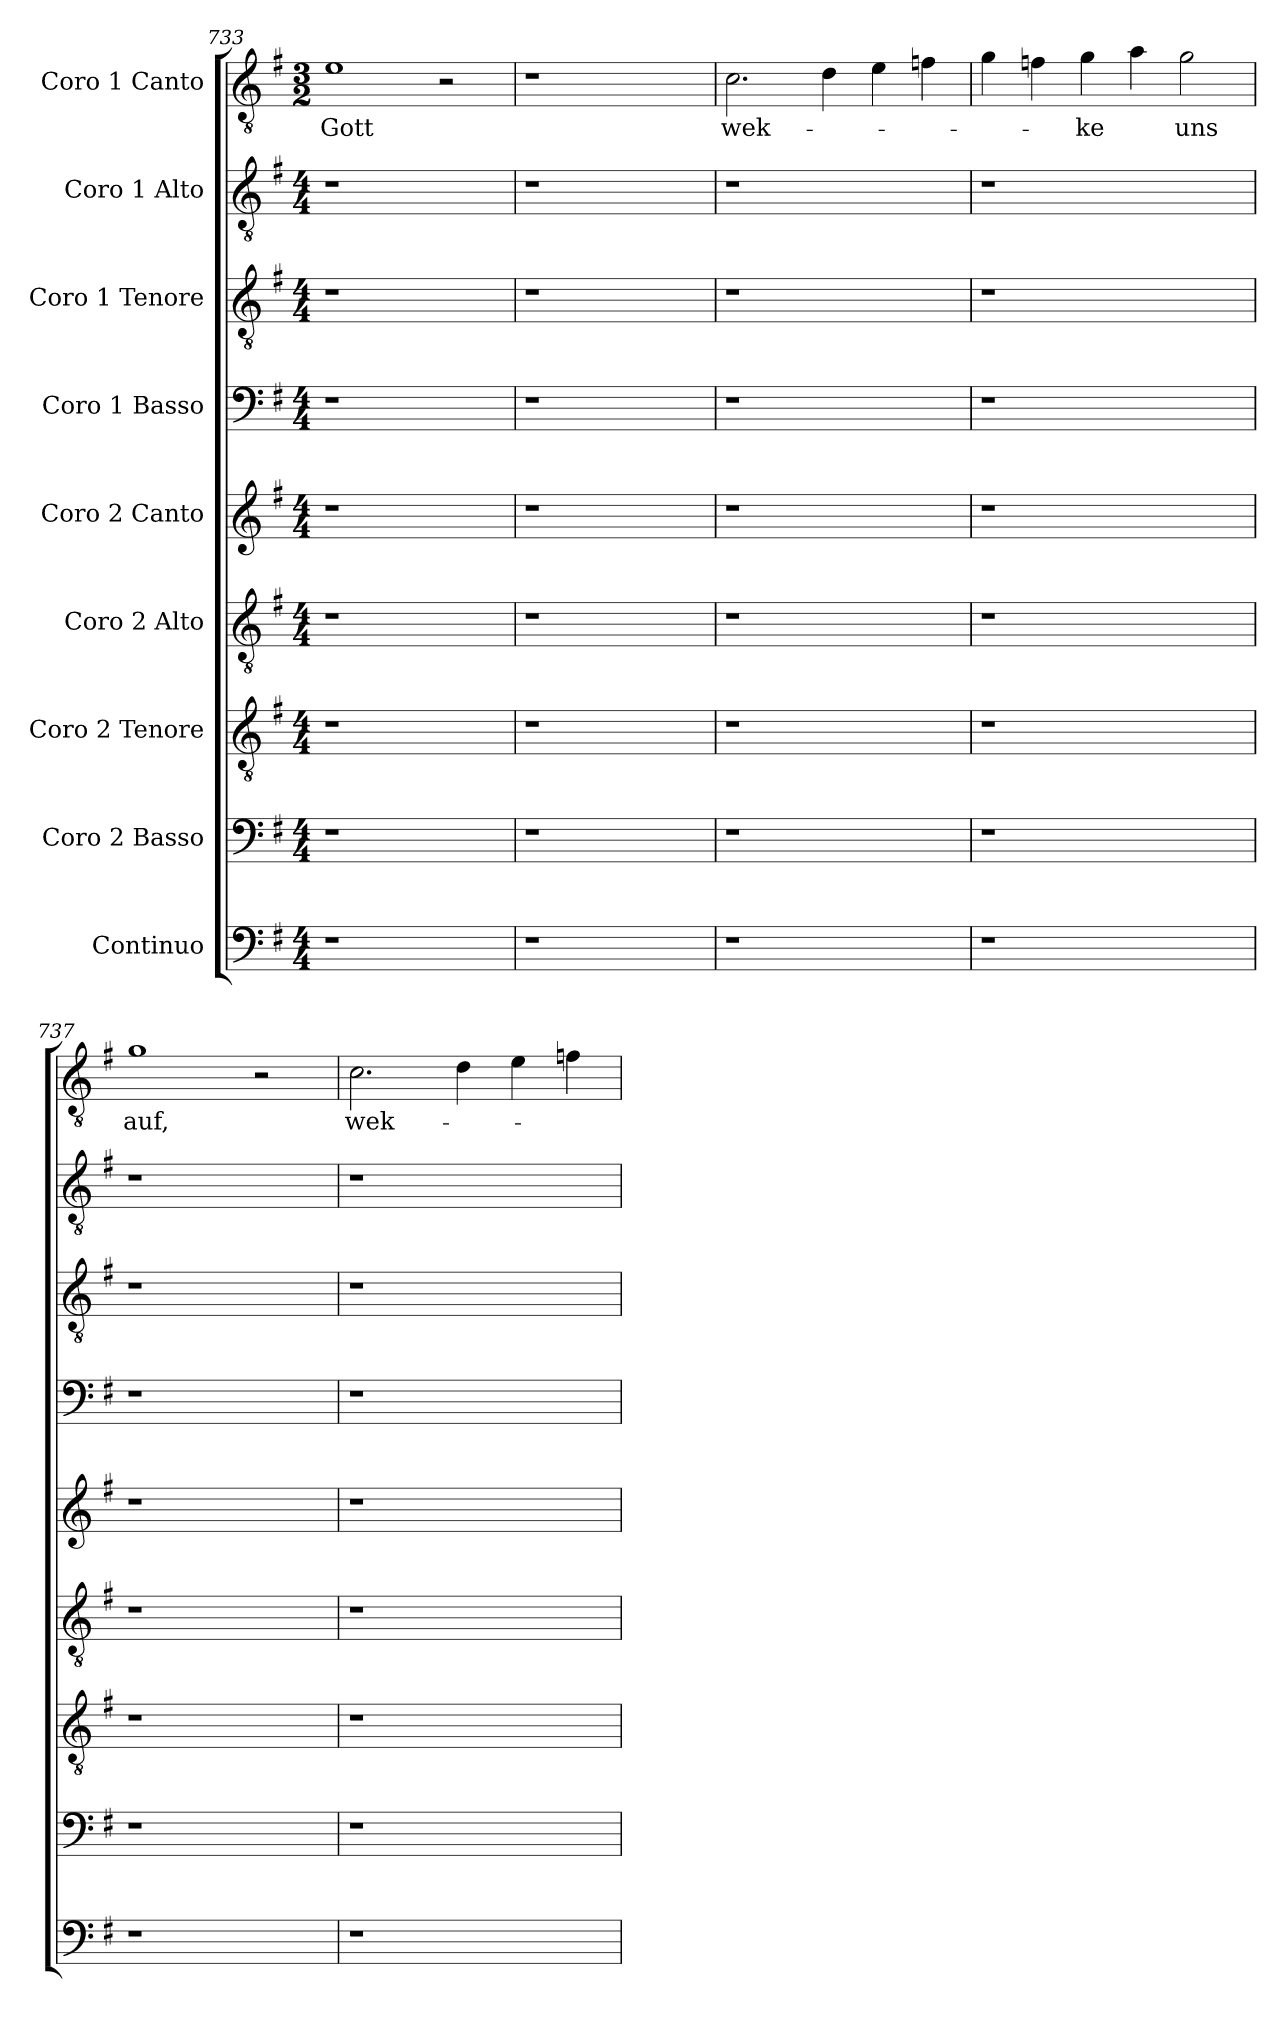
**kern	**kern	**kern	**kern	**kern	**kern	**kern	**kern	**kern	**text
*part9	*part8	*part7	*part6	*part5	*part4	*part3	*part2	*part1	*part1
*staff9	*staff8	*staff7	*staff6	*staff5	*staff4	*staff3	*staff2	*staff1	*staff1
*I"Continuo	*I"Coro 2  Basso	*I"Coro 2  Tenore	*I"Coro 2  Alto	*I"Coro 2  Canto	*I"Coro 1  Basso	*I"Coro 1  Tenore	*I"Coro 1  Alto	*I"Coro 1  Canto	*
*clefF4	*clefF4	*clefGv2	*clefGv2	*clefG2	*clefF4	*clefGv2	*clefGv2	*clefGv2	*
*k[f#]	*k[f#]	*k[f#]	*k[f#]	*k[f#]	*k[f#]	*k[f#]	*k[f#]	*k[f#]	*
*G:	*G:	*G:	*G:	*G:	*G:	*G:	*G:	*G:	*
*M4/4	*M4/4	*M4/4	*M4/4	*M4/4	*M4/4	*M4/4	*M4/4	*M3/2	*
=733	=733	=733	=733	=733	=733	=733	=733	=733	=733
!	!	!	!	!	!	!	!	!	!LO:LY:b:cj
1r	1r	1r	1r	1r	1r	1r	1r	1e	Gott
2ryy	2ryy	2ryy	2ryy	2ryy	2ryy	2ryy	2ryy	2r	.
=734	=734	=734	=734	=734	=734	=734	=734	=734	=734
!	!	!	!	!	!	!	!	!LO:N:vis=1	!
1r	1r	1r	1r	1r	1r	1r	1r	1.r	.
2ryy	2ryy	2ryy	2ryy	2ryy	2ryy	2ryy	2ryy	.	.
!!LO:LB:g=z
=735	=735	=735	=735	=735	=735	=735	=735	=735	=735
!	!	!	!	!	!	!	!	!	!LO:LY:b:cj
1r	1r	1r	1r	1r	1r	1r	1r	2.c\	wek-
.	.	.	.	.	.	.	.	4d\	.
2ryy	2ryy	2ryy	2ryy	2ryy	2ryy	2ryy	2ryy	4e\	.
.	.	.	.	.	.	.	.	4fn\	.
=736	=736	=736	=736	=736	=736	=736	=736	=736	=736
1r	1r	1r	1r	1r	1r	1r	1r	4g\	.
.	.	.	.	.	.	.	.	4fn\	.
!	!	!	!	!	!	!	!	!	!LO:LY:b:cj
.	.	.	.	.	.	.	.	4g\	-ke
.	.	.	.	.	.	.	.	4a\	.
!	!	!	!	!	!	!	!	!	!LO:LY:b:cj
2ryy	2ryy	2ryy	2ryy	2ryy	2ryy	2ryy	2ryy	2g\	uns
=737	=737	=737	=737	=737	=737	=737	=737	=737	=737
!	!	!	!	!	!	!	!	!	!LO:LY:b:cj
1r	1r	1r	1r	1r	1r	1r	1r	1g	auf,
2ryy	2ryy	2ryy	2ryy	2ryy	2ryy	2ryy	2ryy	2r	.
=738	=738	=738	=738	=738	=738	=738	=738	=738	=738
!	!	!	!	!	!	!	!	!	!LO:LY:b:cj
1r	1r	1r	1r	1r	1r	1r	1r	2.c\	wek-
.	.	.	.	.	.	.	.	4d\	.
2ryy	2ryy	2ryy	2ryy	2ryy	2ryy	2ryy	2ryy	4e\	.
.	.	.	.	.	.	.	.	4fn\	.
=	=	=	=	=	=	=	=	=	=
*-	*-	*-	*-	*-	*-	*-	*-	*-	*-
